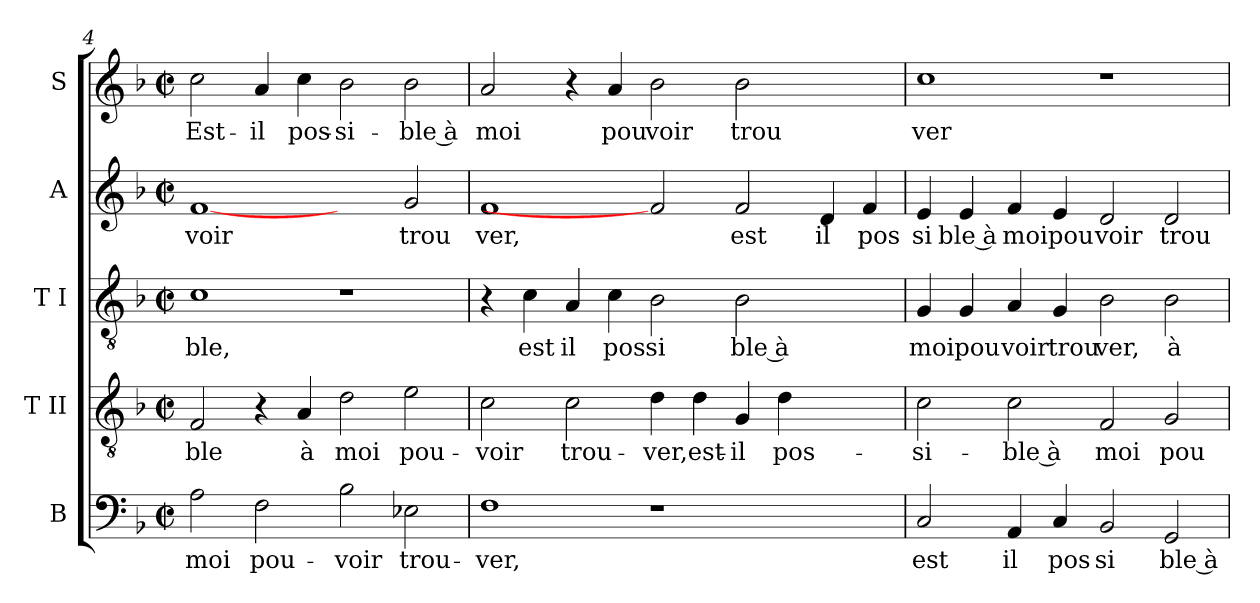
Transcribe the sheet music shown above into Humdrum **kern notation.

**kern	**text	**kern	**text	**kern	**text	**kern	**text	**kern	**text
*part5	*part5	*part4	*part4	*part3	*part3	*part2	*part2	*part1	*part1
*staff5	*staff5	*staff4	*staff4	*staff3	*staff3	*staff2	*staff2	*staff1	*staff1
*I"B	*	*I"T II	*	*I"T I	*	*I"A	*	*I"S	*
*clefF4	*	*clefGv2	*	*clefGv2	*	*clefG2	*	*clefG2	*
*k[b-]	*	*k[b-]	*	*k[b-]	*	*k[b-]	*	*k[b-]	*
*F:	*	*F:	*	*F:	*	*F:	*	*F:	*
*M2/2	*	*M2/2	*	*M2/2	*	*M2/2	*	*M2/2	*
*met(c|)	*	*met(c|)	*	*met(c|)	*	*met(c|)	*	*met(c|)	*
=4	=4	=4	=4	=4	=4	=4	=4	=4	=4
!	!LO:LY:b:cj	!	!LO:LY:b:cj	!	!LO:LY:b:cj	!	!LO:LY:b:cj	!	!LO:LY:b:cj
2A\	moi	2F/	-ble	1c	-ble,	[1f	voir	2cc\	Est-
!	!LO:LY:b:cj	!	!	!	!	!	!	!	!LO:LY:b:cj
2F\	pou-	4r	.	.	.	.	.	4a/	-il
!	!	!	!LO:LY:b:cj	!	!	!	!	!	!LO:LY:b:cj
.	.	4A/	à	.	.	.	.	4cc\	pos-
!	!LO:LY:b:cj	!	!LO:LY:b:cj	!	!	!	!	!	!LO:LY:b:cj
2B-\	-voir	2d\	moi	1r	.	2ryy	.	2b-\	-si-
!	!LO:LY:b:cj	!	!LO:LY:b:cj	!	!	!	!LO:LY:b:cj	!	!LO:LY:b:rj
2E-X\	trou-	2e\	pou-	.	.	2g/	trou	2b-\	-ble à
!!LO:LB:g=z
=5	=5	=5	=5	=5	=5	=5	=5	=5	=5
!	!LO:LY:b:cj	!	!LO:LY:b:cj	!	!	!	!LO:LY:b:cj	!	!LO:LY:b:cj
1F	-ver,	2c\	-voir	4r	.	1f	ver,	2a/	moi
!	!	!	!	!	!LO:LY:b:cj	!	!	!	!
.	.	.	.	4c\	est	.	.	.	.
!	!	!	!LO:LY:b:cj	!	!LO:LY:b:cj	!	!	!	!
.	.	2c\	trou-	4A/	il	.	.	4r	.
!	!	!	!	!	!LO:LY:b:cj	!	!	!	!LO:LY:b:cj
.	.	.	.	4c\	pos	.	.	4a/	pou
!	!	!	!LO:LY:b:cj	!	!LO:LY:b:cj	!	!	!	!LO:LY:b:cj
1r	.	4d\	-ver,	2B-\	si	2f]	.	2b-\	voir
!	!	!	!LO:LY:b:cj	!	!	!	!	!	!
.	.	4d\	est-	.	.	.	.	.	.
!	!	!	!LO:LY:b:cj	!	!LO:LY:b:rj	!	!LO:LY:b:cj	!	!LO:LY:b:cj
.	.	4G/	-il	2B-\	ble à	2f/	est	2b-\	trou
!	!	!	!LO:LY:b:cj	!	!	!	!	!	!
.	.	4d\	pos-	.	.	.	.	.	.
!	!	!	!	!	!	!	!LO:LY:b:cj	!	!
2ryy	.	2ryy	.	2ryy	.	4d/	il	2ryy	.
!	!	!	!	!	!	!	!LO:LY:b:cj	!	!
.	.	.	.	.	.	4f/	pos	.	.
=6	=6	=6	=6	=6	=6	=6	=6	=6	=6
!	!LO:LY:b:cj	!	!LO:LY:b:cj	!	!LO:LY:b:cj	!	!LO:LY:b:cj	!	!LO:LY:b:cj
2C/	est	2c\	-si-	4G/	moi	4e/	si	1cc	ver
!	!	!	!	!	!LO:LY:b:cj	!	!LO:LY:b:rj	!	!
.	.	.	.	4G/	pou	4e/	ble à	.	.
!	!LO:LY:b:cj	!	!LO:LY:b:rj	!	!LO:LY:b:cj	!	!LO:LY:b:cj	!	!
4AA/	il	2c\	-ble à	4A/	voir	4f/	moi	.	.
!	!LO:LY:b:cj	!	!	!	!LO:LY:b:cj	!	!LO:LY:b:cj	!	!
4C/	pos	.	.	4G/	trou	4e/	pou	.	.
!	!LO:LY:b:cj	!	!LO:LY:b:cj	!	!LO:LY:b:cj	!	!LO:LY:b:cj	!	!
2BB-/	si	2F/	moi	2B-\	ver,	2d/	voir	1r	.
!	!LO:LY:b:rj	!	!LO:LY:b:cj	!	!LO:LY:b:cj	!	!LO:LY:b:cj	!	!
2GG/	ble à	2G/	pou-	2B-\	à	2d/	trou	.	.
=	=	=	=	=	=	=	=	=	=
*-	*-	*-	*-	*-	*-	*-	*-	*-	*-
